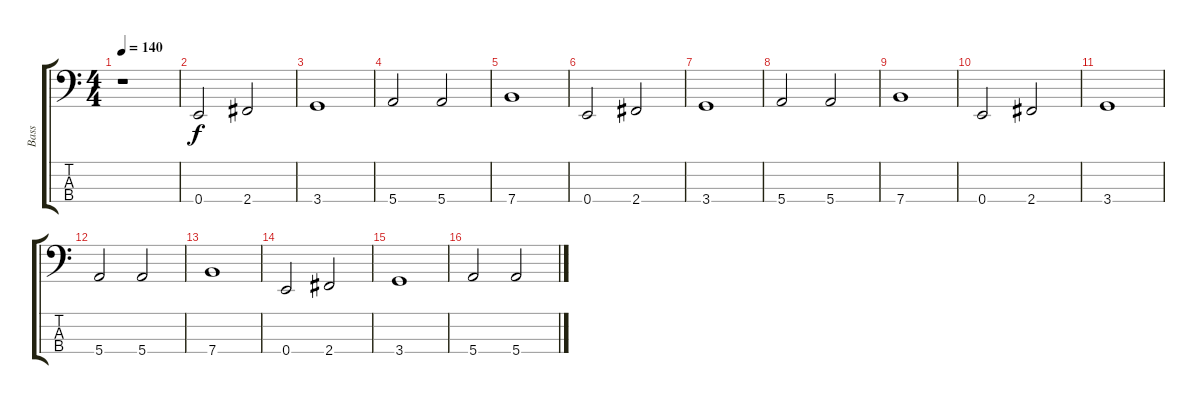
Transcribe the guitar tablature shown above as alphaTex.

\track ("Bass" "Bass") {instrument electricbassfinger}
\staff {score tabs}
\tuning (G2 D2 A1 E1) {hide}
\ts (4 4)
\tempo 140
\clef f4
\ks c
r.1{dy f instrument electricbassfinger} |
0.4.2 2.4.2 |
3.4.1 |
5.4.2 5.4.2 |
7.4.1 |
0.4.2 2.4.2 |
3.4.1 |
5.4.2 5.4.2 |
7.4.1 |
0.4.2 2.4.2 |
3.4.1 |
5.4.2 5.4.2 |
7.4.1 |
0.4.2 2.4.2 |
3.4.1 |
5.4.2 5.4.2
